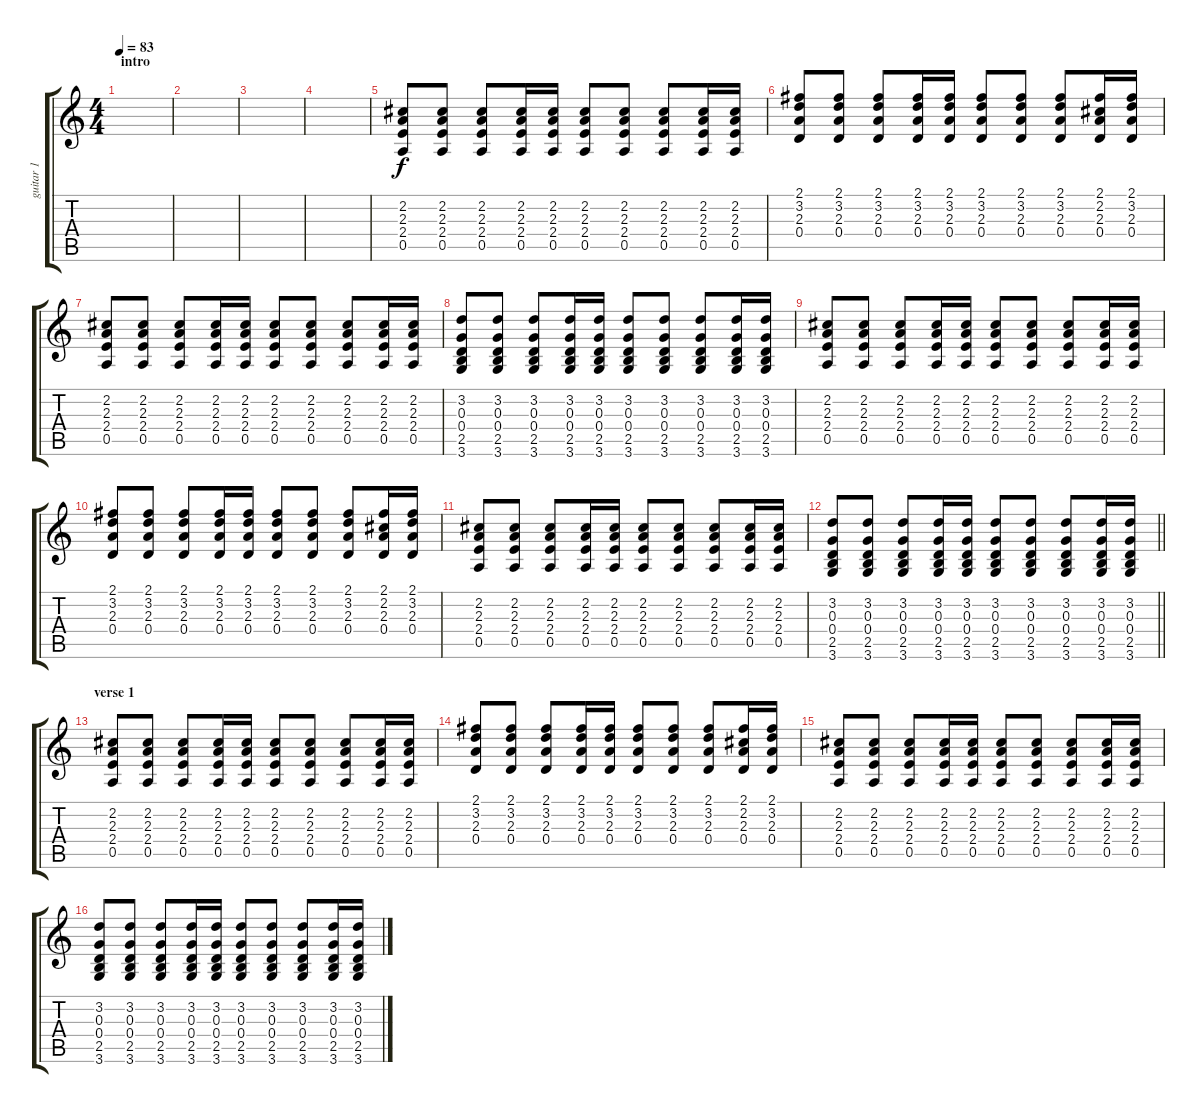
\track ("guitar 1" "guitar 1") {instrument overdrivenguitar}
\staff {score tabs}
\tuning (E4 B3 G3 D3 A2 E2) {hide}
\ts (4 4)
\section ("" "intro")
\tempo 83
\clef g2
\ks c
|
|
|
|
(2.2 2.3 2.4 0.5).8 (2.2 2.3 2.4 0.5).8 (2.2 2.3 2.4 0.5).8 (2.2 2.3 2.4 0.5).16 (2.2 2.3 2.4 0.5).16 (2.2 2.3 2.4 0.5).8 (2.2 2.3 2.4 0.5).8 (2.2 2.3 2.4 0.5).8 (2.2 2.3 2.4 0.5).16 (2.2 2.3 2.4 0.5).16 |
(2.1 3.2 2.3 0.4).8 (2.1 3.2 2.3 0.4).8 (2.1 3.2 2.3 0.4).8 (2.1 3.2 2.3 0.4).16 (2.1 3.2 2.3 0.4).16 (2.1 3.2 2.3 0.4).8 (2.1 3.2 2.3 0.4).8 (2.1 3.2 2.3 0.4).8 (2.1 2.2 2.3 0.4).16 (2.1 3.2 2.3 0.4).16 |
(2.2 2.3 2.4 0.5).8 (2.2 2.3 2.4 0.5).8 (2.2 2.3 2.4 0.5).8 (2.2 2.3 2.4 0.5).16 (2.2 2.3 2.4 0.5).16 (2.2 2.3 2.4 0.5).8 (2.2 2.3 2.4 0.5).8 (2.2 2.3 2.4 0.5).8 (2.2 2.3 2.4 0.5).16 (2.2 2.3 2.4 0.5).16 |
(3.2 0.3 0.4 2.5 3.6).8 (3.2 0.3 0.4 2.5 3.6).8 (3.2 0.3 0.4 2.5 3.6).8 (3.2 0.3 0.4 2.5 3.6).16 (3.2 0.3 0.4 2.5 3.6).16 (3.2 0.3 0.4 2.5 3.6).8 (3.2 0.3 0.4 2.5 3.6).8 (3.2 0.3 0.4 2.5 3.6).8 (3.2 0.3 0.4 2.5 3.6).16 (3.2 0.3 0.4 2.5 3.6).16 |
(2.2 2.3 2.4 0.5).8 (2.2 2.3 2.4 0.5).8 (2.2 2.3 2.4 0.5).8 (2.2 2.3 2.4 0.5).16 (2.2 2.3 2.4 0.5).16 (2.2 2.3 2.4 0.5).8 (2.2 2.3 2.4 0.5).8 (2.2 2.3 2.4 0.5).8 (2.2 2.3 2.4 0.5).16 (2.2 2.3 2.4 0.5).16 |
(2.1 3.2 2.3 0.4).8 (2.1 3.2 2.3 0.4).8 (2.1 3.2 2.3 0.4).8 (2.1 3.2 2.3 0.4).16 (2.1 3.2 2.3 0.4).16 (2.1 3.2 2.3 0.4).8 (2.1 3.2 2.3 0.4).8 (2.1 3.2 2.3 0.4).8 (2.1 2.2 2.3 0.4).16 (2.1 3.2 2.3 0.4).16 |
(2.2 2.3 2.4 0.5).8 (2.2 2.3 2.4 0.5).8 (2.2 2.3 2.4 0.5).8 (2.2 2.3 2.4 0.5).16 (2.2 2.3 2.4 0.5).16 (2.2 2.3 2.4 0.5).8 (2.2 2.3 2.4 0.5).8 (2.2 2.3 2.4 0.5).8 (2.2 2.3 2.4 0.5).16 (2.2 2.3 2.4 0.5).16 |
\barLineRight lightlight
(3.2 0.3 0.4 2.5 3.6).8 (3.2 0.3 0.4 2.5 3.6).8 (3.2 0.3 0.4 2.5 3.6).8 (3.2 0.3 0.4 2.5 3.6).16 (3.2 0.3 0.4 2.5 3.6).16 (3.2 0.3 0.4 2.5 3.6).8 (3.2 0.3 0.4 2.5 3.6).8 (3.2 0.3 0.4 2.5 3.6).8 (3.2 0.3 0.4 2.5 3.6).16 (3.2 0.3 0.4 2.5 3.6).16 |
\section ("" "verse 1")
(2.2 2.3 2.4 0.5).8 (2.2 2.3 2.4 0.5).8 (2.2 2.3 2.4 0.5).8 (2.2 2.3 2.4 0.5).16 (2.2 2.3 2.4 0.5).16 (2.2 2.3 2.4 0.5).8 (2.2 2.3 2.4 0.5).8 (2.2 2.3 2.4 0.5).8 (2.2 2.3 2.4 0.5).16 (2.2 2.3 2.4 0.5).16 |
(2.1 3.2 2.3 0.4).8 (2.1 3.2 2.3 0.4).8 (2.1 3.2 2.3 0.4).8 (2.1 3.2 2.3 0.4).16 (2.1 3.2 2.3 0.4).16 (2.1 3.2 2.3 0.4).8 (2.1 3.2 2.3 0.4).8 (2.1 3.2 2.3 0.4).8 (2.1 2.2 2.3 0.4).16 (2.1 3.2 2.3 0.4).16 |
(2.2 2.3 2.4 0.5).8 (2.2 2.3 2.4 0.5).8 (2.2 2.3 2.4 0.5).8 (2.2 2.3 2.4 0.5).16 (2.2 2.3 2.4 0.5).16 (2.2 2.3 2.4 0.5).8 (2.2 2.3 2.4 0.5).8 (2.2 2.3 2.4 0.5).8 (2.2 2.3 2.4 0.5).16 (2.2 2.3 2.4 0.5).16 |
(3.2 0.3 0.4 2.5 3.6).8 (3.2 0.3 0.4 2.5 3.6).8 (3.2 0.3 0.4 2.5 3.6).8 (3.2 0.3 0.4 2.5 3.6).16 (3.2 0.3 0.4 2.5 3.6).16 (3.2 0.3 0.4 2.5 3.6).8 (3.2 0.3 0.4 2.5 3.6).8 (3.2 0.3 0.4 2.5 3.6).8 (3.2 0.3 0.4 2.5 3.6).16 (3.2 0.3 0.4 2.5 3.6).16
